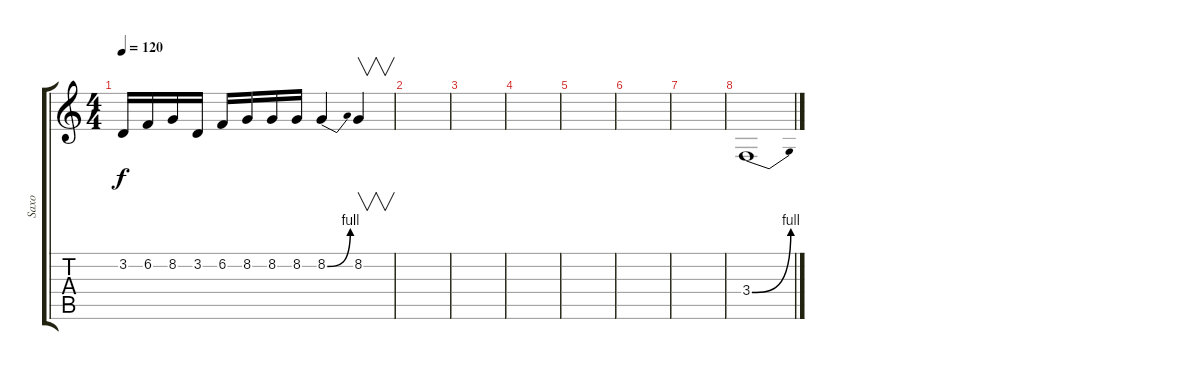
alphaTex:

\track ("Saxo" "Saxo") {instrument altosax}
\staff {score tabs}
\tuning (E4 B3 G3 D3 A2 E2) {hide}
\ts (4 4)
\tempo 120
\clef g2
\ks c
3.2.16{dy f} 6.2.16 8.2.16 3.2.16 6.2.16 8.2.16 8.2.16 8.2.16 8.2{be (bend 0 0 60 4)}.4 8.2.4{v} |
|
|
|
|
|
|
3.4{be (bend 0 0 60 4)}.1
